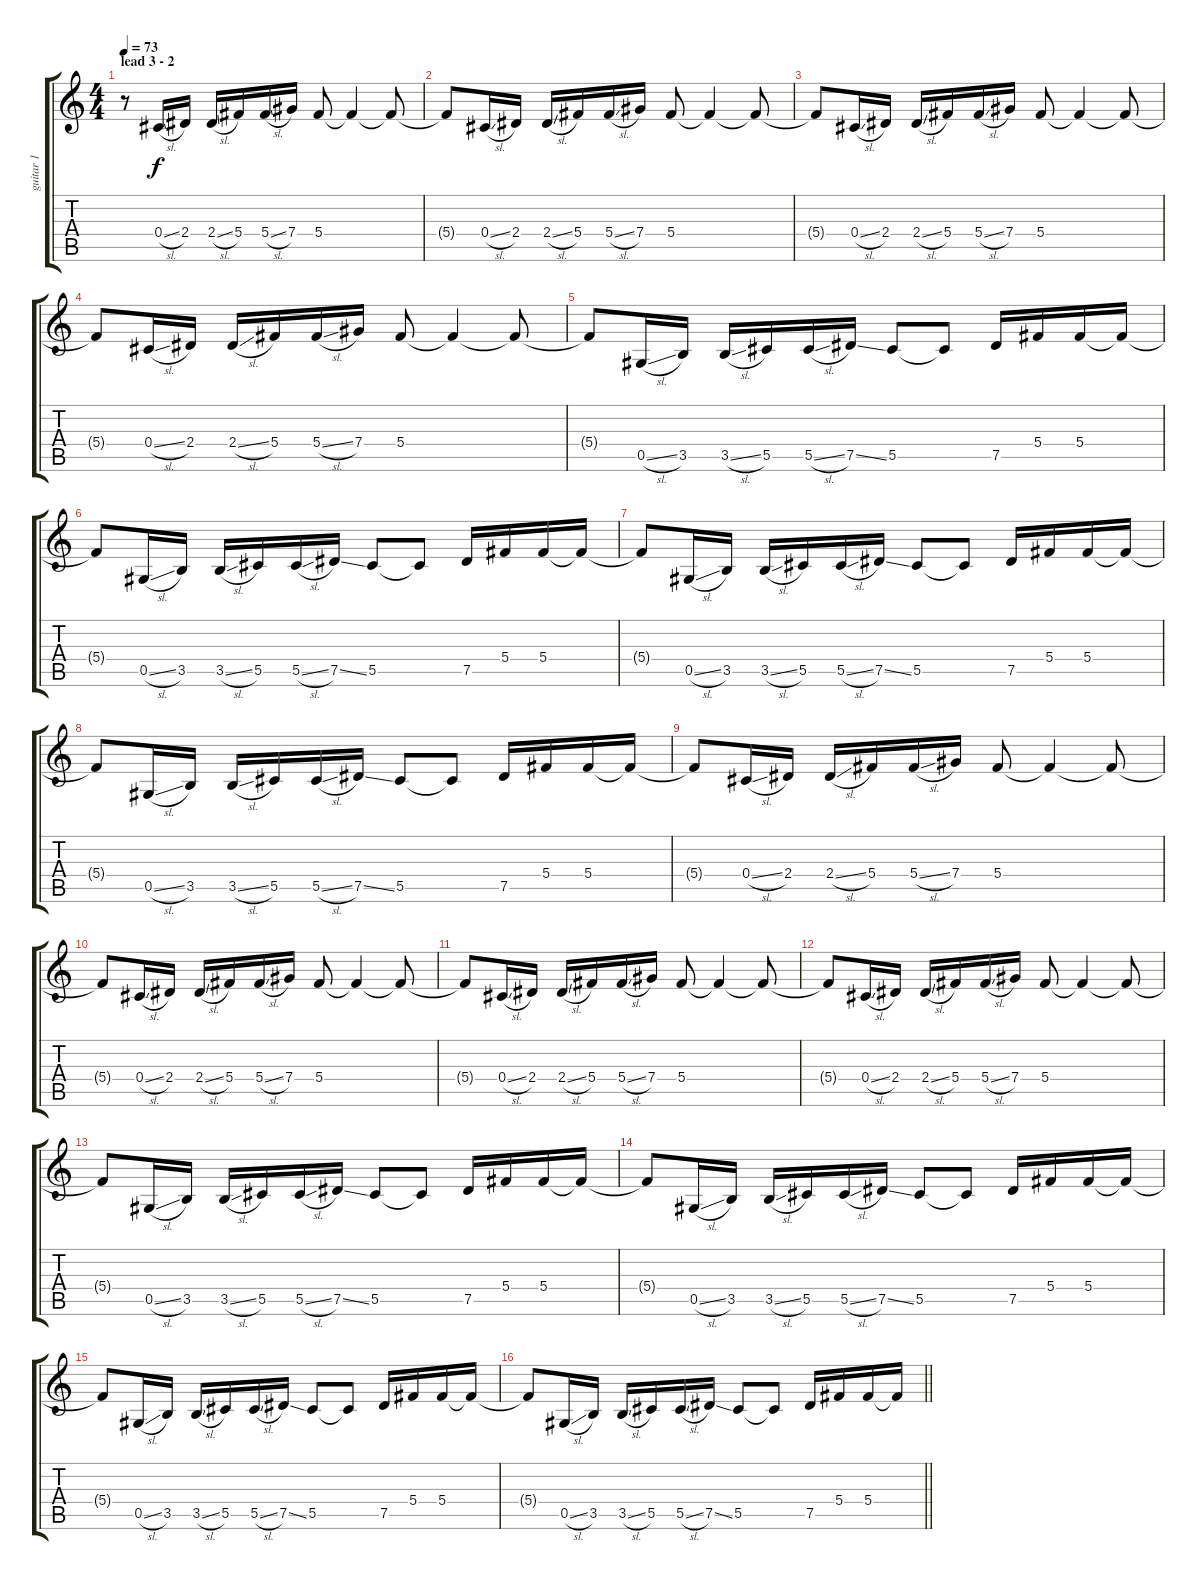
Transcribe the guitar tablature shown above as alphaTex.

\track ("guitar 1" "guitar 1") {instrument overdrivenguitar}
\staff {score tabs}
\tuning (Eb4 Bb3 Gb3 Db3 Ab2 Eb2) {hide}
\ts (4 4)
\section ("" "lead 3 - 2")
\tempo 73
\clef g2
\ks c
r.8{dy f volume 9 instrument overdrivenguitar} 0.4{sl}.16 2.4.16 2.4{sl}.16 5.4.16 5.4{sl}.16 7.4.16 5.4.8 5.4{t}.4 5.4{t}.8 |
5.4{t}.8 0.4{sl}.16 2.4.16 2.4{sl}.16 5.4.16 5.4{sl}.16 7.4.16 5.4.8 5.4{t}.4 5.4{t}.8 |
5.4{t}.8 0.4{sl}.16 2.4.16 2.4{sl}.16 5.4.16 5.4{sl}.16 7.4.16 5.4.8 5.4{t}.4 5.4{t}.8 |
5.4{t}.8 0.4{sl}.16 2.4.16 2.4{sl}.16 5.4.16 5.4{sl}.16 7.4.16 5.4.8 5.4{t}.4 5.4{t}.8 |
5.4{t}.8 0.5{sl}.16 3.5.16 3.5{sl}.16 5.5.16 5.5{sl}.16 7.5{ss}.16 5.5.8 5.5{t}.8 7.5.16 5.4.16 5.4.16 5.4{t}.16 |
5.4{t}.8 0.5{sl}.16 3.5.16 3.5{sl}.16 5.5.16 5.5{sl}.16 7.5{ss}.16 5.5.8 5.5{t}.8 7.5.16 5.4.16 5.4.16 5.4{t}.16 |
5.4{t}.8 0.5{sl}.16 3.5.16 3.5{sl}.16 5.5.16 5.5{sl}.16 7.5{ss}.16 5.5.8 5.5{t}.8 7.5.16 5.4.16 5.4.16 5.4{t}.16 |
5.4{t}.8 0.5{sl}.16 3.5.16 3.5{sl}.16 5.5.16 5.5{sl}.16 7.5{ss}.16 5.5.8 5.5{t}.8 7.5.16 5.4.16 5.4.16 5.4{t}.16 |
5.4{t}.8 0.4{sl}.16 2.4.16 2.4{sl}.16 5.4.16 5.4{sl}.16 7.4.16 5.4.8 5.4{t}.4 5.4{t}.8 |
5.4{t}.8 0.4{sl}.16 2.4.16 2.4{sl}.16 5.4.16 5.4{sl}.16 7.4.16 5.4.8 5.4{t}.4 5.4{t}.8 |
5.4{t}.8 0.4{sl}.16 2.4.16 2.4{sl}.16 5.4.16 5.4{sl}.16 7.4.16 5.4.8 5.4{t}.4 5.4{t}.8 |
5.4{t}.8 0.4{sl}.16 2.4.16 2.4{sl}.16 5.4.16 5.4{sl}.16 7.4.16 5.4.8 5.4{t}.4 5.4{t}.8 |
5.4{t}.8 0.5{sl}.16 3.5.16 3.5{sl}.16 5.5.16 5.5{sl}.16 7.5{ss}.16 5.5.8 5.5{t}.8 7.5.16 5.4.16 5.4.16 5.4{t}.16 |
5.4{t}.8 0.5{sl}.16 3.5.16 3.5{sl}.16 5.5.16 5.5{sl}.16 7.5{ss}.16 5.5.8 5.5{t}.8 7.5.16 5.4.16 5.4.16 5.4{t}.16 |
5.4{t}.8 0.5{sl}.16 3.5.16 3.5{sl}.16 5.5.16 5.5{sl}.16 7.5{ss}.16 5.5.8 5.5{t}.8 7.5.16 5.4.16 5.4.16 5.4{t}.16 |
\barLineRight lightlight
5.4{t}.8 0.5{sl}.16 3.5.16 3.5{sl}.16 5.5.16 5.5{sl}.16 7.5{ss}.16 5.5.8 5.5{t}.8 7.5.16 5.4.16 5.4.16 5.4{t}.16
